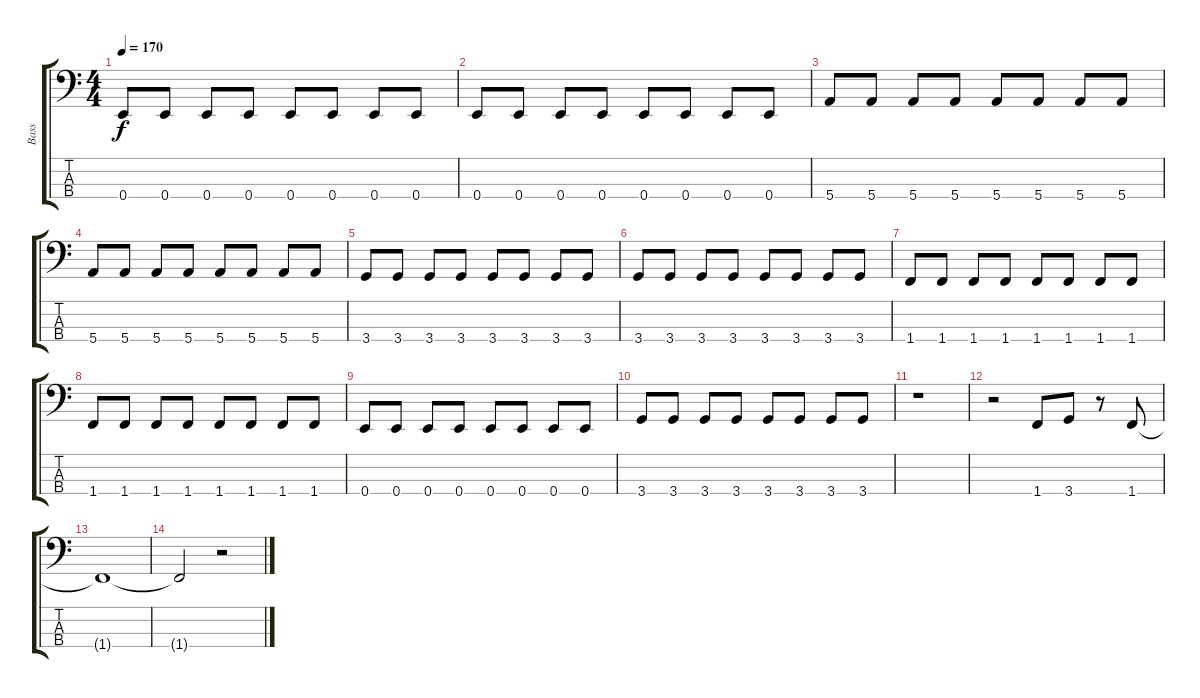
\track ("Bass" "Bass") {instrument electricbassfinger}
\staff {score tabs}
\tuning (G2 D2 A1 E1) {hide}
\ts (4 4)
\tempo 170
\clef f4
\ks c
0.4.8{dy f} 0.4.8 0.4.8 0.4.8 0.4.8 0.4.8 0.4.8 0.4.8 |
0.4.8 0.4.8 0.4.8 0.4.8 0.4.8 0.4.8 0.4.8 0.4.8 |
5.4.8 5.4.8 5.4.8 5.4.8 5.4.8 5.4.8 5.4.8 5.4.8 |
5.4.8 5.4.8 5.4.8 5.4.8 5.4.8 5.4.8 5.4.8 5.4.8 |
3.4.8 3.4.8 3.4.8 3.4.8 3.4.8 3.4.8 3.4.8 3.4.8 |
3.4.8 3.4.8 3.4.8 3.4.8 3.4.8 3.4.8 3.4.8 3.4.8 |
1.4.8 1.4.8 1.4.8 1.4.8 1.4.8 1.4.8 1.4.8 1.4.8 |
1.4.8 1.4.8 1.4.8 1.4.8 1.4.8 1.4.8 1.4.8 1.4.8 |
0.4.8 0.4.8 0.4.8 0.4.8 0.4.8 0.4.8 0.4.8 0.4.8 |
3.4.8 3.4.8 3.4.8 3.4.8 3.4.8 3.4.8 3.4.8 3.4.8 |
r.1 |
r.2 1.4.8 3.4.8 r.8 1.4.8 |
1.4{t}.1 |
1.4{t}.2 r.2
